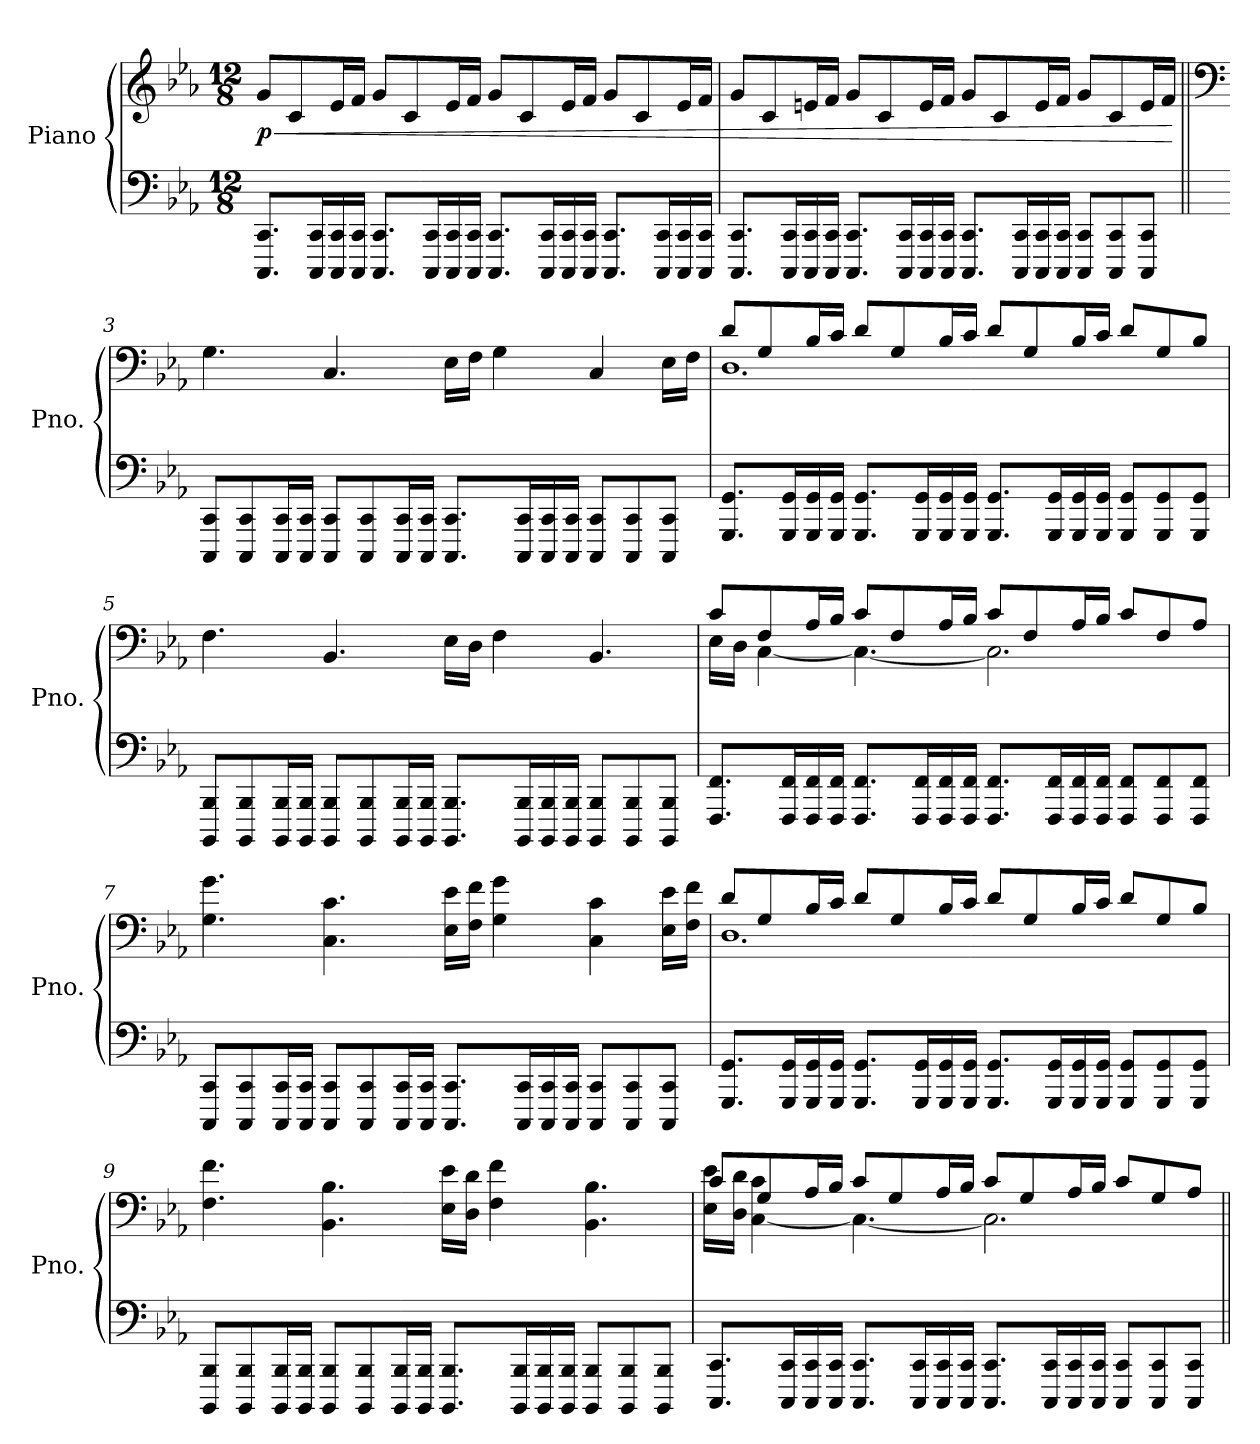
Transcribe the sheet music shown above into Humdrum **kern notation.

**kern	**kern	**dynam
*part1	*part1	*part1
*staff2	*staff1	*staff1/2
*I"Piano	*	*
*I'Pno.	*	*
*clefF4	*clefG2	*
*k[b-e-a-]	*k[b-e-a-]	*
*M12/8	*M12/8	*
*MM85	*MM85	*
=1	=1	=1
!	!	!LO:HP:b
!	!	!LO:DY:n=1:b
8.CCC/ 8.CC/L	8g/L	< p
.	8c/	.
16CCC/ 16CC/L	.	.
16CCC/ 16CC/	16e-/L	.
16CCC/ 16CC/JJ	16f/JJ	.
8.CCC/ 8.CC/L	8g/L	.
.	8c/	.
16CCC/ 16CC/L	.	.
16CCC/ 16CC/	16e-/L	.
16CCC/ 16CC/JJ	16f/JJ	.
8.CCC/ 8.CC/L	8g/L	.
.	8c/	.
16CCC/ 16CC/L	.	.
16CCC/ 16CC/	16e-/L	.
16CCC/ 16CC/JJ	16f/JJ	.
8.CCC/ 8.CC/L	8g/L	.
.	8c/	.
16CCC/ 16CC/L	.	.
16CCC/ 16CC/	16e-/L	.
16CCC/ 16CC/JJ	16f/JJ	.
=2	=2	=2
8.CCC/ 8.CC/L	8g/L	.
.	8c/	.
16CCC/ 16CC/L	.	.
16CCC/ 16CC/	16en/L	.
16CCC/ 16CC/JJ	16f/JJ	.
8.CCC/ 8.CC/L	8g/L	.
.	8c/	.
16CCC/ 16CC/L	.	.
16CCC/ 16CC/	16e/L	.
16CCC/ 16CC/JJ	16f/JJ	.
8.CCC/ 8.CC/L	8g/L	.
.	8c/	.
16CCC/ 16CC/L	.	.
16CCC/ 16CC/	16e/L	.
16CCC/ 16CC/JJ	16f/JJ	.
8CCC/ 8CC/L	8g/L	.
8CCC/ 8CC/	8c/	.
8CCC/ 8CC/J	16e/L	.
.	16f/JJ	.
.	.	[
!!LO:LB:g=z
=3||	=3||	=3||
*	*clefF4	*
8CCC/ 8CC/L	4.G\	.
8CCC/ 8CC/	.	.
16CCC/ 16CC/L	.	.
16CCC/ 16CC/JJ	.	.
8CCC/ 8CC/L	4.C/	.
8CCC/ 8CC/	.	.
16CCC/ 16CC/L	.	.
16CCC/ 16CC/JJ	.	.
8.CCC/ 8.CC/L	16E-\LL	.
.	16F\JJ	.
.	4G\	.
16CCC/ 16CC/L	.	.
16CCC/ 16CC/	.	.
16CCC/ 16CC/JJ	.	.
8CCC/ 8CC/L	4C/	.
8CCC/ 8CC/	.	.
8CCC/ 8CC/J	16E-\LL	.
.	16F\JJ	.
=4	=4	=4
*	*^	*
8.GGG/ 8.GG/L	8d/L	1.D	.
.	8G/	.	.
16GGG/ 16GG/L	.	.	.
16GGG/ 16GG/	16B-/L	.	.
16GGG/ 16GG/JJ	16c/JJ	.	.
8.GGG/ 8.GG/L	8d/L	.	.
.	8G/	.	.
16GGG/ 16GG/L	.	.	.
16GGG/ 16GG/	16B-/L	.	.
16GGG/ 16GG/JJ	16c/JJ	.	.
8.GGG/ 8.GG/L	8d/L	.	.
.	8G/	.	.
16GGG/ 16GG/L	.	.	.
16GGG/ 16GG/	16B-/L	.	.
16GGG/ 16GG/JJ	16c/JJ	.	.
8GGG/ 8GG/L	8d/L	.	.
8GGG/ 8GG/	8G/	.	.
8GGG/ 8GG/J	8B-/J	.	.
*	*v	*v	*
!!LO:LB:g=z
=5	=5	=5
8BBBB-/ 8BBB-/L	4.F\	.
8BBBB-/ 8BBB-/	.	.
16BBBB-/ 16BBB-/L	.	.
16BBBB-/ 16BBB-/JJ	.	.
8BBBB-/ 8BBB-/L	4.BB-/	.
8BBBB-/ 8BBB-/	.	.
16BBBB-/ 16BBB-/L	.	.
16BBBB-/ 16BBB-/JJ	.	.
8.BBBB-/ 8.BBB-/L	16E-\LL	.
.	16D\JJ	.
.	4F\	.
16BBBB-/ 16BBB-/L	.	.
16BBBB-/ 16BBB-/	.	.
16BBBB-/ 16BBB-/JJ	.	.
8BBBB-/ 8BBB-/L	4.BB-/	.
8BBBB-/ 8BBB-/	.	.
8BBBB-/ 8BBB-/J	.	.
=6	=6	=6
*	*^	*
8.FFF/ 8.FF/L	8c/L	16E-\LL	.
.	.	16D\JJ	.
.	8F/	[4C\	.
16FFF/ 16FF/L	.	.	.
16FFF/ 16FF/	16A-/L	.	.
16FFF/ 16FF/JJ	16B-/JJ	.	.
8.FFF/ 8.FF/L	8c/L	4.C\_	.
.	8F/	.	.
16FFF/ 16FF/L	.	.	.
16FFF/ 16FF/	16A-/L	.	.
16FFF/ 16FF/JJ	16B-/JJ	.	.
8.FFF/ 8.FF/L	8c/L	2.C\]	.
.	8F/	.	.
16FFF/ 16FF/L	.	.	.
16FFF/ 16FF/	16A-/L	.	.
16FFF/ 16FF/JJ	16B-/JJ	.	.
8FFF/ 8FF/L	8c/L	.	.
8FFF/ 8FF/	8F/	.	.
8FFF/ 8FF/J	8A-/J	.	.
*	*v	*v	*
!!LO:LB:g=z
=7	=7	=7
8CCC/ 8CC/L	4.G\ 4.g\	.
8CCC/ 8CC/	.	.
16CCC/ 16CC/L	.	.
16CCC/ 16CC/JJ	.	.
8CCC/ 8CC/L	4.C\ 4.c\	.
8CCC/ 8CC/	.	.
16CCC/ 16CC/L	.	.
16CCC/ 16CC/JJ	.	.
8.CCC/ 8.CC/L	16E-\ 16e-\LL	.
.	16F\ 16f\JJ	.
.	4G\ 4g\	.
16CCC/ 16CC/L	.	.
16CCC/ 16CC/	.	.
16CCC/ 16CC/JJ	.	.
8CCC/ 8CC/L	4C\ 4c\	.
8CCC/ 8CC/	.	.
8CCC/ 8CC/J	16E-\ 16e-\LL	.
.	16F\ 16f\JJ	.
=8	=8	=8
*	*^	*
8.GGG/ 8.GG/L	8d/L	1.D	.
.	8G/	.	.
16GGG/ 16GG/L	.	.	.
16GGG/ 16GG/	16B-/L	.	.
16GGG/ 16GG/JJ	16c/JJ	.	.
8.GGG/ 8.GG/L	8d/L	.	.
.	8G/	.	.
16GGG/ 16GG/L	.	.	.
16GGG/ 16GG/	16B-/L	.	.
16GGG/ 16GG/JJ	16c/JJ	.	.
8.GGG/ 8.GG/L	8d/L	.	.
.	8G/	.	.
16GGG/ 16GG/L	.	.	.
16GGG/ 16GG/	16B-/L	.	.
16GGG/ 16GG/JJ	16c/JJ	.	.
8GGG/ 8GG/L	8d/L	.	.
8GGG/ 8GG/	8G/	.	.
8GGG/ 8GG/J	8B-/J	.	.
*	*v	*v	*
!!LO:LB:g=z
=9	=9	=9
8BBBB-/ 8BBB-/L	4.F\ 4.f\	.
8BBBB-/ 8BBB-/	.	.
16BBBB-/ 16BBB-/L	.	.
16BBBB-/ 16BBB-/JJ	.	.
8BBBB-/ 8BBB-/L	4.BB-\ 4.B-\	.
8BBBB-/ 8BBB-/	.	.
16BBBB-/ 16BBB-/L	.	.
16BBBB-/ 16BBB-/JJ	.	.
8.BBBB-/ 8.BBB-/L	16E-\ 16e-\LL	.
.	16D\ 16d\JJ	.
.	4F\ 4f\	.
16BBBB-/ 16BBB-/L	.	.
16BBBB-/ 16BBB-/	.	.
16BBBB-/ 16BBB-/JJ	.	.
8BBBB-/ 8BBB-/L	4.BB-\ 4.B-\	.
8BBBB-/ 8BBB-/	.	.
8BBBB-/ 8BBB-/J	.	.
=10	=10	=10
*	*^	*
8.CCC/ 8.CC/L	8c/L	16E-\ 16e-\LL	.
.	.	16D\ 16d\JJ	.
.	8G/	[4C\ 4c\	.
16CCC/ 16CC/L	.	.	.
16CCC/ 16CC/	16A-/L	.	.
16CCC/ 16CC/JJ	16B-/JJ	.	.
8.CCC/ 8.CC/L	8c/L	4.C\_	.
.	8G/	.	.
16CCC/ 16CC/L	.	.	.
16CCC/ 16CC/	16A-/L	.	.
16CCC/ 16CC/JJ	16B-/JJ	.	.
8.CCC/ 8.CC/L	8c/L	2.C\]	.
.	8G/	.	.
16CCC/ 16CC/L	.	.	.
16CCC/ 16CC/	16A-/L	.	.
16CCC/ 16CC/JJ	16B-/JJ	.	.
8CCC/ 8CC/L	8c/L	.	.
8CCC/ 8CC/	8G/	.	.
8CCC/ 8CC/J	8A-/J	.	.
*	*v	*v	*
=||	=||	=||
*-	*-	*-
